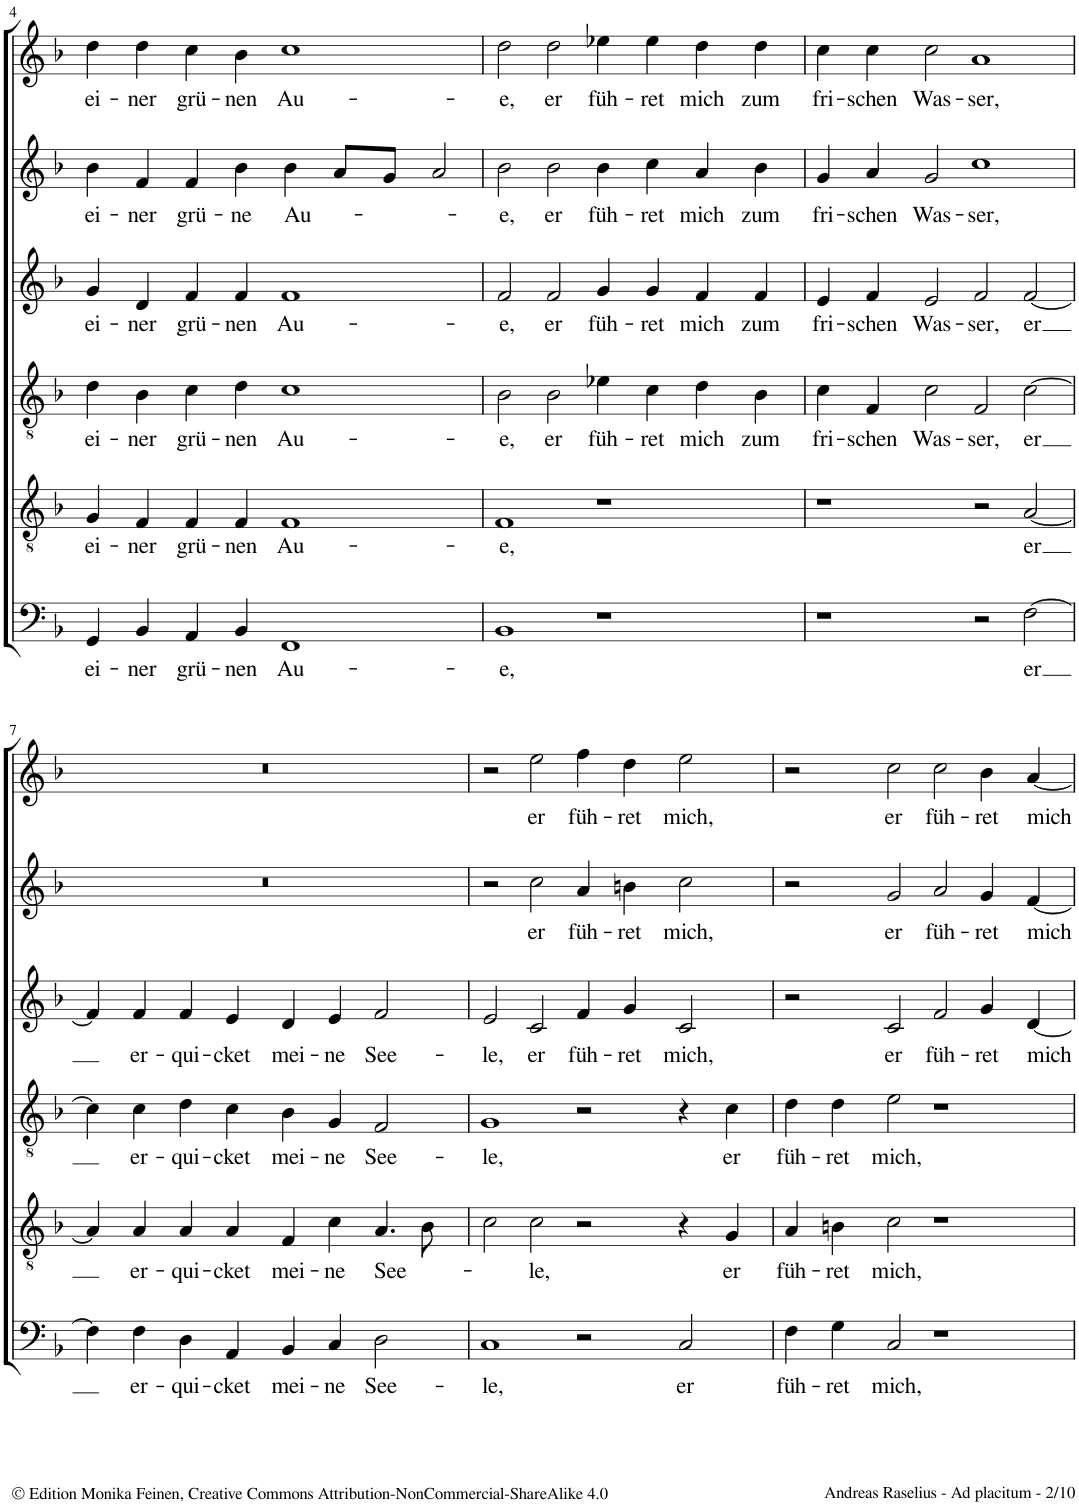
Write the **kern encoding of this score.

**kern	**text	**kern	**text	**kern	**text	**kern	**text	**kern	**text	**kern	**text
*part6	*part6	*part5	*part5	*part4	*part4	*part3	*part3	*part2	*part2	*part1	*part1
*staff6	*staff6	*staff5	*staff5	*staff4	*staff4	*staff3	*staff3	*staff2	*staff2	*staff1	*staff1
*I"Bassus	*	*I"Tenor	*	*I"Quintus	*	*I"Altus	*	*I"Sextus	*	*I"Cantus	*
!!LO:PB:g=z
*clefF4	*	*clefGv2	*	*clefGv2	*	*clefG2	*	*clefG2	*	*clefG2	*
*k[b-]	*	*k[b-]	*	*k[b-]	*	*k[b-]	*	*k[b-]	*	*k[b-]	*
*M4/2	*	*M4/2	*	*M4/2	*	*M4/2	*	*M4/2	*	*M4/2	*
*met(c)	*	*met(c)	*	*met(c)	*	*met(c)	*	*met(c)	*	*met(c)	*
=4	=4	=4	=4	=4	=4	=4	=4	=4	=4	=4	=4
!	!LO:LY:b	!	!LO:LY:b	!	!LO:LY:b	!	!LO:LY:b	!	!LO:LY:b	!	!LO:LY:b
4GG/	ei-	4G/	ei-	4d\	ei-	4g/	ei-	4b-\	ei-	4dd\	ei-
!	!LO:LY:b	!	!LO:LY:b	!	!LO:LY:b	!	!LO:LY:b	!	!LO:LY:b	!	!LO:LY:b
4BB-/	-ner	4F/	-ner	4B-\	-ner	4d/	-ner	4f/	-ner	4dd\	-ner
!	!LO:LY:b	!	!LO:LY:b	!	!LO:LY:b	!	!LO:LY:b	!	!LO:LY:b	!	!LO:LY:b
4AA/	grü-	4F/	grü-	4c\	grü-	4f/	grü-	4f/	grü-	4cc\	grü-
!	!LO:LY:b	!	!LO:LY:b	!	!LO:LY:b	!	!LO:LY:b	!	!LO:LY:b	!	!LO:LY:b
4BB-/	-nen	4F/	-nen	4d\	-nen	4f/	-nen	4b-\	-ne	4b-\	-nen
!	!LO:LY:b	!	!LO:LY:b	!	!LO:LY:b	!	!LO:LY:b	!	!LO:LY:b	!	!LO:LY:b
1FF	Au-	1F	Au-	1c	Au-	1f	Au-	4b-\	Au-	1cc	Au-
.	.	.	.	.	.	.	.	8a/L	.	.	.
.	.	.	.	.	.	.	.	8g/J	.	.	.
.	.	.	.	.	.	.	.	2a/	.	.	.
=5	=5	=5	=5	=5	=5	=5	=5	=5	=5	=5	=5
!	!LO:LY:b	!	!LO:LY:b	!	!LO:LY:b	!	!LO:LY:b	!	!LO:LY:b	!	!LO:LY:b
1BB-	e,	1F	e,	2B-\	e,	2f/	e,	2b-\	e,	2dd\	e,
!	!	!	!	!	!LO:LY:b	!	!LO:LY:b	!	!LO:LY:b	!	!LO:LY:b
.	.	.	.	2B-\	er	2f/	er	2b-\	er	2dd\	er
!	!	!	!	!	!LO:LY:b	!	!LO:LY:b	!	!LO:LY:b	!	!LO:LY:b
1r	.	1r	.	4e-X\	füh-	4g/	füh-	4b-\	füh-	4ee-X\	füh-
!	!	!	!	!	!LO:LY:b	!	!LO:LY:b	!	!LO:LY:b	!	!LO:LY:b
.	.	.	.	4c\	-ret	4g/	-ret	4cc\	-ret	4ee-\	-ret
!	!	!	!	!	!LO:LY:b	!	!LO:LY:b	!	!LO:LY:b	!	!LO:LY:b
.	.	.	.	4d\	mich	4f/	mich	4a/	mich	4dd\	mich
!	!	!	!	!	!LO:LY:b	!	!LO:LY:b	!	!LO:LY:b	!	!LO:LY:b
.	.	.	.	4B-\	zum	4f/	zum	4b-\	zum	4dd\	zum
=6	=6	=6	=6	=6	=6	=6	=6	=6	=6	=6	=6
!	!	!	!	!	!LO:LY:b	!	!LO:LY:b	!	!LO:LY:b	!	!LO:LY:b
1r	.	1r	.	4c\	fri-	4e/	fri-	4g/	fri-	4cc\	fri-
!	!	!	!	!	!LO:LY:b	!	!LO:LY:b	!	!LO:LY:b	!	!LO:LY:b
.	.	.	.	4F/	-schen	4f/	-schen	4a/	-schen	4cc\	-schen
!	!	!	!	!	!LO:LY:b	!	!LO:LY:b	!	!LO:LY:b	!	!LO:LY:b
.	.	.	.	2c\	Was-	2e/	Was-	2g/	Was-	2cc\	Was-
!	!	!	!	!	!LO:LY:b	!	!LO:LY:b	!	!LO:LY:b	!	!LO:LY:b
2r	.	2r	.	2F/	-ser,	2f/	-ser,	1cc	-ser,	1a	-ser,
!	!LO:LY:b	!	!LO:LY:b	!	!LO:LY:b	!	!LO:LY:b	!	!	!	!
[2F\	er	[2A/	er	[2c\	er	[2f/	er	.	.	.	.
!!LO:LB:g=z
=7	=7	=7	=7	=7	=7	=7	=7	=7	=7	=7	=7
4F\]	.	4A/]	.	4c\]	.	4f/]	.	0r	.	0r	.
!	!LO:LY:b	!	!LO:LY:b	!	!LO:LY:b	!	!LO:LY:b	!	!	!	!
4F\	er-	4A/	er-	4c\	er-	4f/	er-	.	.	.	.
!	!LO:LY:b	!	!LO:LY:b	!	!LO:LY:b	!	!LO:LY:b	!	!	!	!
4D\	-qui-	4A/	-qui-	4d\	-qui-	4f/	-qui-	.	.	.	.
!	!LO:LY:b	!	!LO:LY:b	!	!LO:LY:b	!	!LO:LY:b	!	!	!	!
4AA/	-cket	4A/	-cket	4c\	-cket	4e/	-cket	.	.	.	.
!	!LO:LY:b	!	!LO:LY:b	!	!LO:LY:b	!	!LO:LY:b	!	!	!	!
4BB-/	mei-	4F/	mei-	4B-\	mei-	4d/	mei-	.	.	.	.
!	!LO:LY:b	!	!LO:LY:b	!	!LO:LY:b	!	!LO:LY:b	!	!	!	!
4C/	-ne	4c\	-ne	4G/	-ne	4e/	-ne	.	.	.	.
!	!LO:LY:b	!	!LO:LY:b	!	!LO:LY:b	!	!LO:LY:b	!	!	!	!
2D\	See-	4.A/	See-	2F/	See-	2f/	See-	.	.	.	.
.	.	8B-\	.	.	.	.	.	.	.	.	.
=8	=8	=8	=8	=8	=8	=8	=8	=8	=8	=8	=8
!	!LO:LY:b	!	!	!	!LO:LY:b	!	!LO:LY:b	!	!	!	!
1C	-le,	2c\	.	1G	-le,	2e/	-le,	2r	.	2r	.
!	!	!	!LO:LY:b	!	!	!	!LO:LY:b	!	!LO:LY:b	!	!LO:LY:b
.	.	2c\	le,	.	.	2c/	er	2cc\	er	2ee\	er
!	!	!	!	!	!	!	!LO:LY:b	!	!LO:LY:b	!	!LO:LY:b
2r	.	2r	.	2r	.	4f/	füh-	4a/	füh-	4ff\	füh-
!	!	!	!	!	!	!	!LO:LY:b	!	!LO:LY:b	!	!LO:LY:b
.	.	.	.	.	.	4g/	-ret	4bn\	-ret	4dd\	-ret
!	!LO:LY:b	!	!	!	!	!	!LO:LY:b	!	!LO:LY:b	!	!LO:LY:b
2C/	er	4r	.	4r	.	2c/	mich,	2cc\	mich,	2ee\	mich,
!	!	!	!LO:LY:b	!	!LO:LY:b	!	!	!	!	!	!
.	.	4G/	er	4c\	er	.	.	.	.	.	.
=9	=9	=9	=9	=9	=9	=9	=9	=9	=9	=9	=9
!	!LO:LY:b	!	!LO:LY:b	!	!LO:LY:b	!	!	!	!	!	!
4F\	füh-	4A/	füh-	4d\	füh-	2r	.	2r	.	2r	.
!	!LO:LY:b	!	!LO:LY:b	!	!LO:LY:b	!	!	!	!	!	!
4G\	-ret	4Bn\	-ret	4d\	-ret	.	.	.	.	.	.
!	!LO:LY:b	!	!LO:LY:b	!	!LO:LY:b	!	!LO:LY:b	!	!LO:LY:b	!	!LO:LY:b
2C/	mich,	2c\	mich,	2e\	mich,	2c/	er	2g/	er	2cc\	er
!	!	!	!	!	!	!	!LO:LY:b	!	!LO:LY:b	!	!LO:LY:b
1r	.	1r	.	1r	.	2f/	füh-	2a/	füh-	2cc\	füh-
!	!	!	!	!	!	!	!LO:LY:b	!	!LO:LY:b	!	!LO:LY:b
.	.	.	.	.	.	4g/	-ret	4g/	-ret	4b-\	-ret
!	!	!	!	!	!	!	!LO:LY:b	!	!LO:LY:b	!	!LO:LY:b
.	.	.	.	.	.	[4d/	mich	[4f/	mich	[4a/	mich
=	=	=	=	=	=	=	=	=	=	=	=
*-	*-	*-	*-	*-	*-	*-	*-	*-	*-	*-	*-
